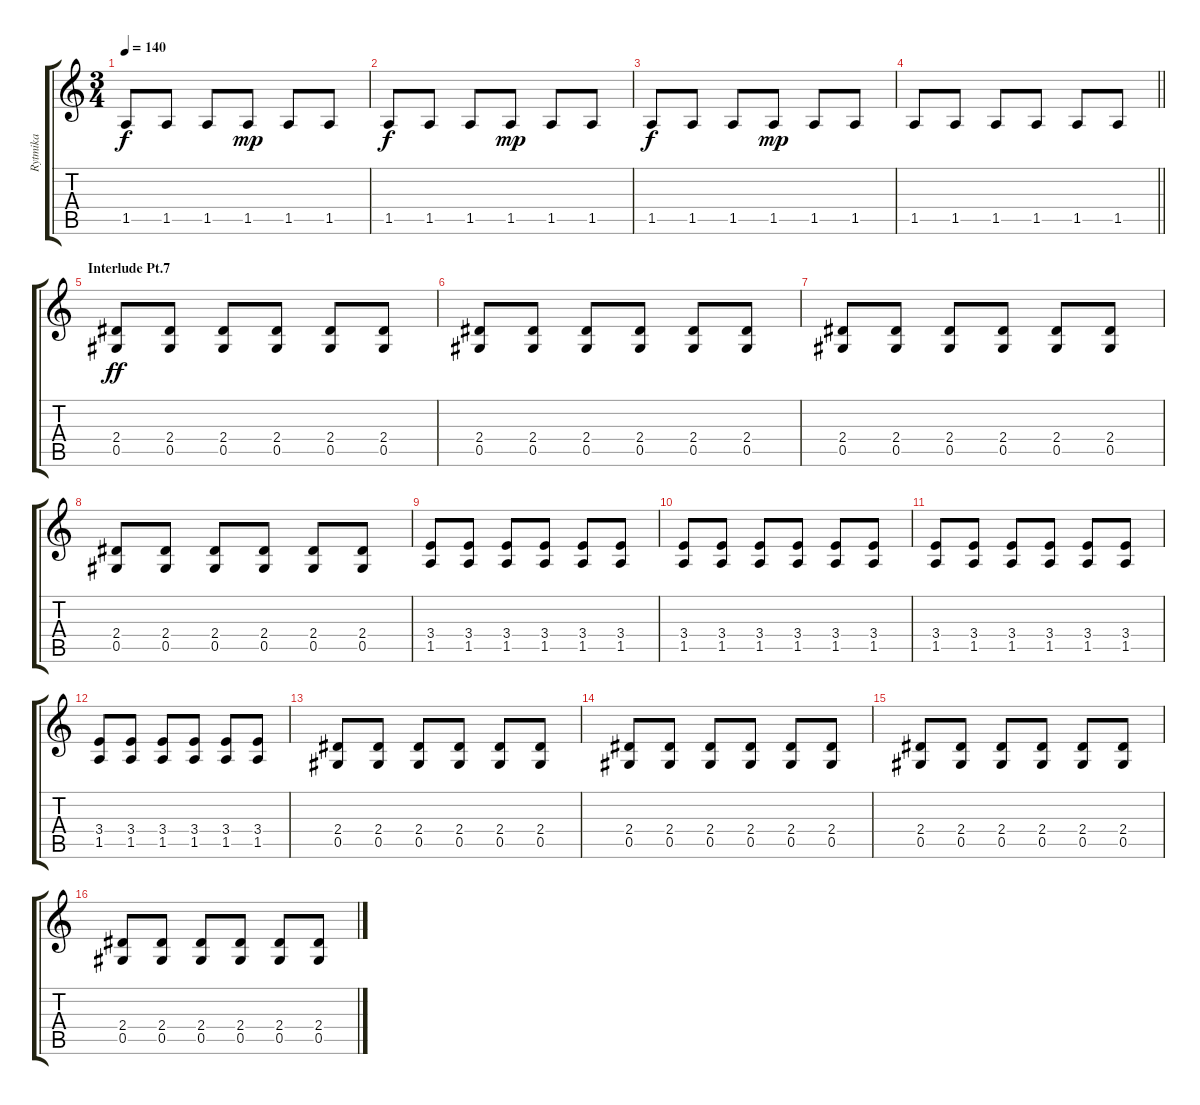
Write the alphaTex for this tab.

\track ("Rytmika" "Rytmika") {instrument overdrivenguitar}
\staff {score tabs}
\tuning (Eb4 Bb3 Gb3 Db3 Ab2 Eb2) {hide}
\ts (3 4)
\tempo 140
\clef g2
\ks c
1.5.8{dy f} 1.5.8 1.5.8 1.5.8{dy mp} 1.5.8 1.5.8 |
1.5.8{dy f} 1.5.8 1.5.8 1.5.8{dy mp} 1.5.8 1.5.8 |
1.5.8{dy f} 1.5.8 1.5.8 1.5.8{dy mp} 1.5.8 1.5.8 |
\barLineRight lightlight
1.5.8 1.5.8 1.5.8 1.5.8 1.5.8 1.5.8 |
\section ("" "Interlude Pt.7")
(2.4 0.5).8{dy ff} (2.4 0.5).8 (2.4 0.5).8 (2.4 0.5).8 (2.4 0.5).8 (2.4 0.5).8 |
(2.4 0.5).8 (2.4 0.5).8 (2.4 0.5).8 (2.4 0.5).8 (2.4 0.5).8 (2.4 0.5).8 |
(2.4 0.5).8 (2.4 0.5).8 (2.4 0.5).8 (2.4 0.5).8 (2.4 0.5).8 (2.4 0.5).8 |
(2.4 0.5).8 (2.4 0.5).8 (2.4 0.5).8 (2.4 0.5).8 (2.4 0.5).8 (2.4 0.5).8 |
(3.4 1.5).8 (3.4 1.5).8 (3.4 1.5).8 (3.4 1.5).8 (3.4 1.5).8 (3.4 1.5).8 |
(3.4 1.5).8 (3.4 1.5).8 (3.4 1.5).8 (3.4 1.5).8 (3.4 1.5).8 (3.4 1.5).8 |
(3.4 1.5).8 (3.4 1.5).8 (3.4 1.5).8 (3.4 1.5).8 (3.4 1.5).8 (3.4 1.5).8 |
(3.4 1.5).8 (3.4 1.5).8 (3.4 1.5).8 (3.4 1.5).8 (3.4 1.5).8 (3.4 1.5).8 |
(2.4 0.5).8 (2.4 0.5).8 (2.4 0.5).8 (2.4 0.5).8 (2.4 0.5).8 (2.4 0.5).8 |
(2.4 0.5).8 (2.4 0.5).8 (2.4 0.5).8 (2.4 0.5).8 (2.4 0.5).8 (2.4 0.5).8 |
(2.4 0.5).8 (2.4 0.5).8 (2.4 0.5).8 (2.4 0.5).8 (2.4 0.5).8 (2.4 0.5).8 |
(2.4 0.5).8 (2.4 0.5).8 (2.4 0.5).8 (2.4 0.5).8 (2.4 0.5).8 (2.4 0.5).8
